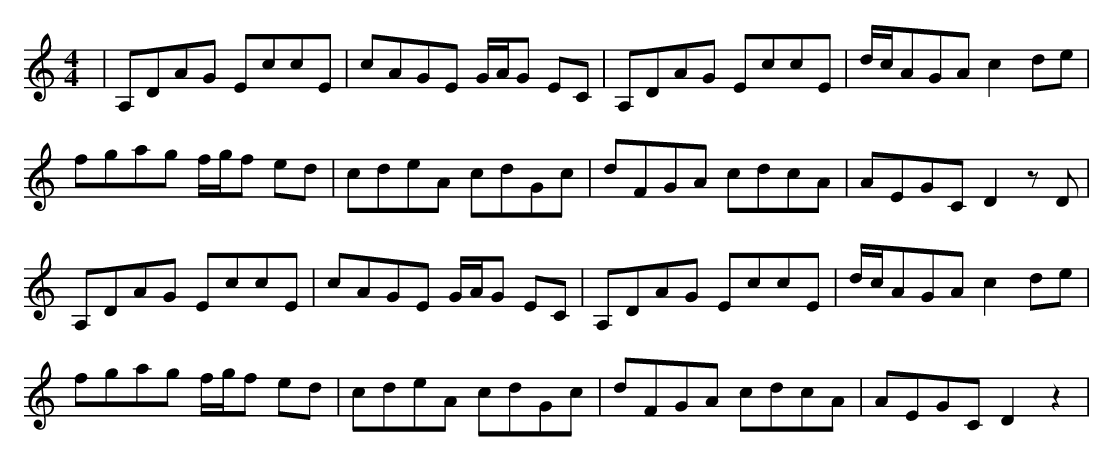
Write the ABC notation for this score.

X:1
M:4/4
K:Ddor
|A,DAG EccE|cAGE G/A/G EC|A,DAG EccE|d/c/AGA c2 de|
fgag f/g/f ed|cdeA cdGc|dFGA cdcA|AEGC D2 z D|
A,DAG EccE|cAGE G/A/G EC|A,DAG EccE|d/c/AGA c2 de|
fgag f/g/f ed|cdeA cdGc|dFGA cdcA|AEGC D2 z2|
